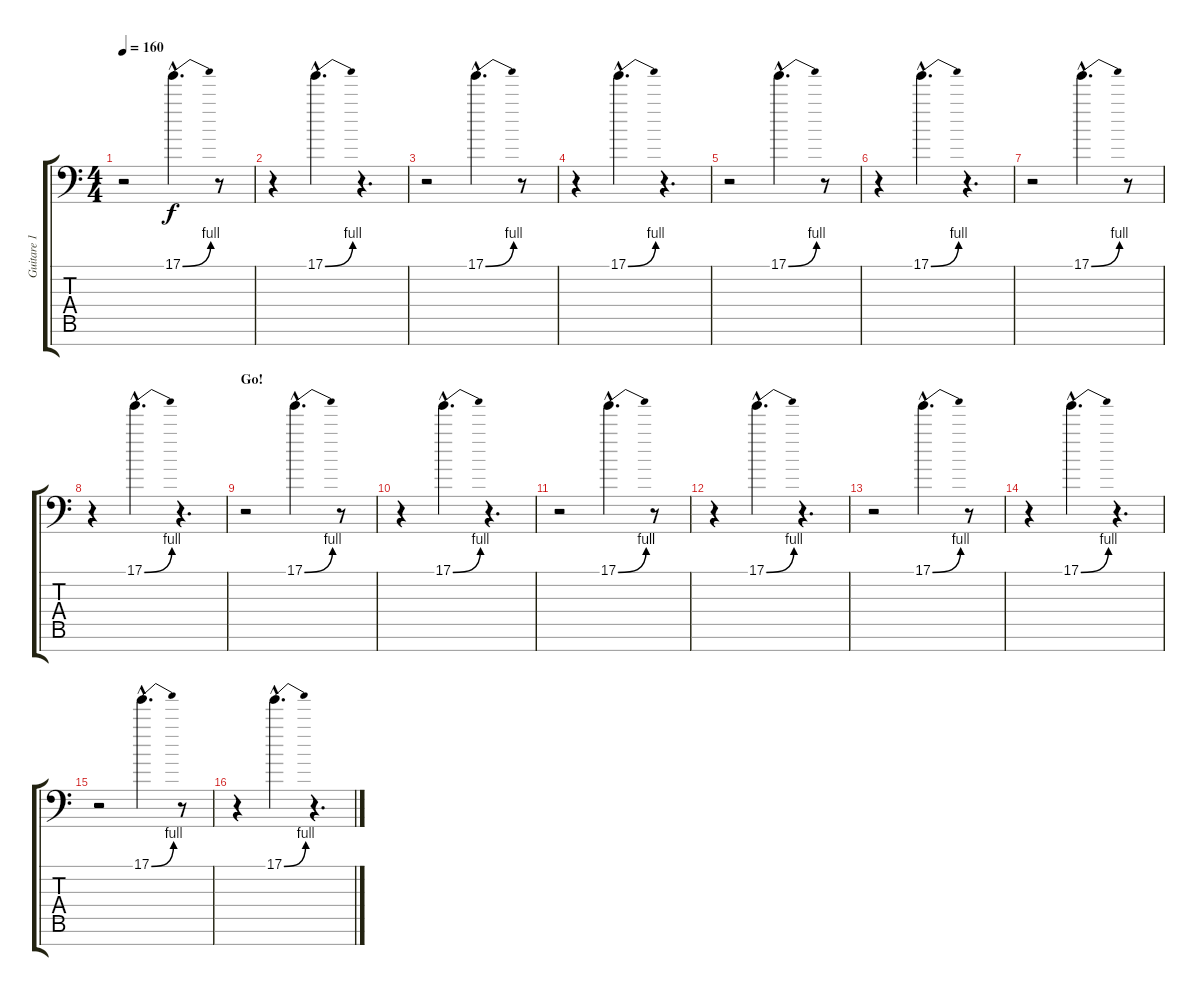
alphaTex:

\track ("Guitare 1" "Guitare 1") {instrument overdrivenguitar}
\staff {score tabs}
\tuning (D4 A3 F3 C3 G2 D2 A1) {hide}
\ts (4 4)
\tempo 160
\clef f4
\ks c
r.2{dy f} 17.1{be (bend 0 0 60 4) hac}.4{d} r.8 |
r.4 17.1{be (bend 0 0 60 4) hac}.4{d} r.4{d} |
r.2 17.1{be (bend 0 0 60 4) hac}.4{d} r.8 |
r.4 17.1{be (bend 0 0 60 4) hac}.4{d} r.4{d} |
r.2 17.1{be (bend 0 0 60 4) hac}.4{d} r.8 |
r.4 17.1{be (bend 0 0 60 4) hac}.4{d} r.4{d} |
r.2 17.1{be (bend 0 0 60 4) hac}.4{d} r.8 |
r.4 17.1{be (bend 0 0 60 4) hac}.4{d} r.4{d} |
\section ("" "Go!")
r.2 17.1{be (bend 0 0 60 4) hac}.4{d} r.8 |
r.4 17.1{be (bend 0 0 60 4) hac}.4{d} r.4{d} |
r.2 17.1{be (bend 0 0 60 4) hac}.4{d} r.8 |
r.4 17.1{be (bend 0 0 60 4) hac}.4{d} r.4{d} |
r.2 17.1{be (bend 0 0 60 4) hac}.4{d} r.8 |
r.4 17.1{be (bend 0 0 60 4) hac}.4{d} r.4{d} |
r.2 17.1{be (bend 0 0 60 4) hac}.4{d} r.8 |
r.4 17.1{be (bend 0 0 60 4) hac}.4{d} r.4{d}
